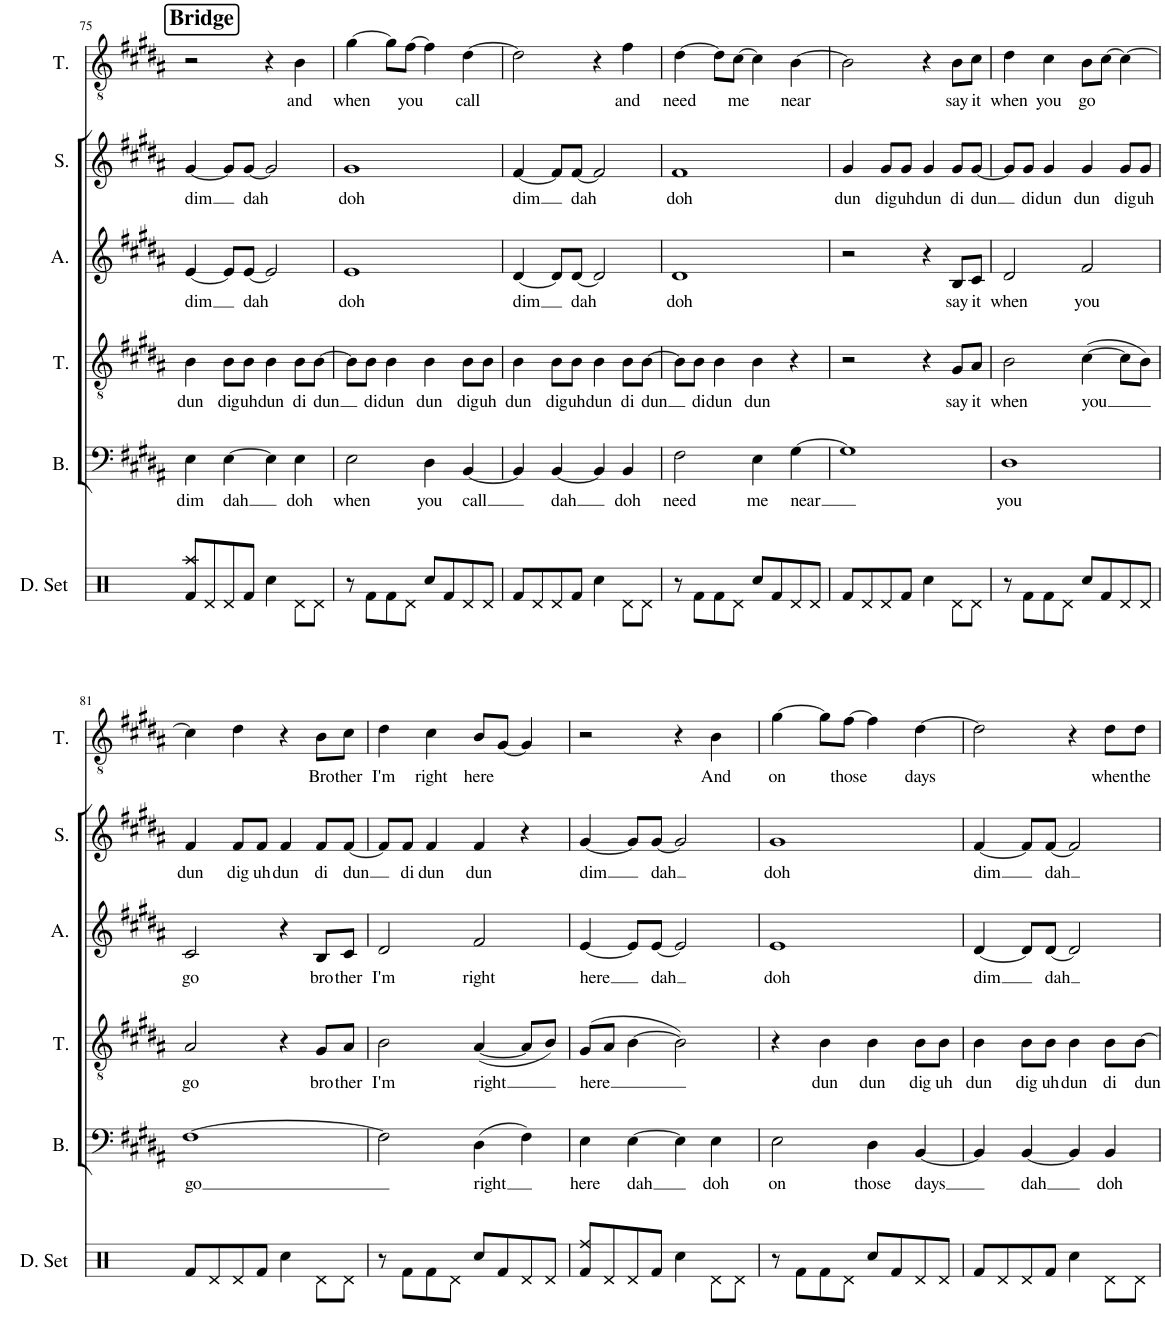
**kern	**text	**kern	**text	**kern	**text	**kern	**text	**kern	**text
*part5	*part5	*part4	*part4	*part3	*part3	*part2	*part2	*part1	*part1
*staff5	*staff5	*staff4	*staff4	*staff3	*staff3	*staff2	*staff2	*staff1	*staff1
*I"Bass	*	*I"Tenor	*	*I"Alto	*	*I"Soprano	*	*I"Solo	*
*I'B.	*	*I'T.	*	*I'A.	*	*I'S.	*	*	*
!!LO:PB:g=z
*clefF4	*	*clefGv2	*	*clefG2	*	*clefG2	*	*clefGv2	*
*k[f#c#g#d#a#]	*	*k[f#c#g#d#a#]	*	*k[f#c#g#d#a#]	*	*k[f#c#g#d#a#]	*	*k[f#c#g#d#a#]	*
*M2/2	*	*M2/2	*	*M2/2	*	*M2/2	*	*M2/2	*
!!LO:REH:place=s1:a:B:cj:fs=14:t=Bridge
=75	=75	=75	=75	=75	=75	=75	=75	=75	=75
!	!LO:LY:b	!	!LO:LY:b	!	!LO:LY:b	!	!LO:LY:b	!	!
4E\	dim	4B\	dun	[4e/	dim	[4g#/	dim	2r	.
!	!LO:LY:b	!	!LO:LY:b	!	!	!	!	!	!
[4E\	dah	8B\L	dig	8e/L]	.	8g#/L]	.	.	.
!	!	!	!LO:LY:b	!	!LO:LY:b	!	!LO:LY:b	!	!
.	.	8B\J	uh	[8e/J	dah	[8g#/J	dah	.	.
!	!	!	!LO:LY:b	!	!	!	!	!	!
4E\]	.	4B\	dun	2e/]	.	2g#/]	.	4r	.
!	!LO:LY:b	!	!LO:LY:b	!	!	!	!	!	!LO:LY:b
4E\	doh	8B\L	di	.	.	.	.	4B\	and
!	!	!	!LO:LY:b	!	!	!	!	!	!
.	.	[8B\J	dun	.	.	.	.	.	.
=76	=76	=76	=76	=76	=76	=76	=76	=76	=76
!	!LO:LY:b	!	!	!	!LO:LY:b	!	!LO:LY:b	!	!LO:LY:b
2E\	when	8B\L]	.	1e	doh	1g#	doh	[4g#\	when
!	!	!	!LO:LY:b	!	!	!	!	!	!
.	.	8B\J	di	.	.	.	.	.	.
!	!	!	!LO:LY:b	!	!	!	!	!	!
.	.	4B\	dun	.	.	.	.	8g#\L]	.
!	!	!	!	!	!	!	!	!	!LO:LY:b
.	.	.	.	.	.	.	.	[8f#\J	you
!	!LO:LY:b	!	!LO:LY:b	!	!	!	!	!	!
4D#\	you	4B\	dun	.	.	.	.	4f#\]	.
!	!LO:LY:b	!	!LO:LY:b	!	!	!	!	!	!LO:LY:b
[4BB/	call	8B\L	dig	.	.	.	.	[4d#\	call
!	!	!	!LO:LY:b	!	!	!	!	!	!
.	.	8B\J	uh	.	.	.	.	.	.
=77	=77	=77	=77	=77	=77	=77	=77	=77	=77
!	!	!	!LO:LY:b	!	!LO:LY:b	!	!LO:LY:b	!	!
4BB/]	.	4B\	dun	[4d#/	dim	[4f#/	dim	2d#\]	.
!	!LO:LY:b	!	!LO:LY:b	!	!	!	!	!	!
[4BB/	dah	8B\L	dig	8d#/L]	.	8f#/L]	.	.	.
!	!	!	!LO:LY:b	!	!LO:LY:b	!	!LO:LY:b	!	!
.	.	8B\J	uh	[8d#/J	dah	[8f#/J	dah	.	.
!	!	!	!LO:LY:b	!	!	!	!	!	!
4BB/]	.	4B\	dun	2d#/]	.	2f#/]	.	4r	.
!	!LO:LY:b	!	!LO:LY:b	!	!	!	!	!	!LO:LY:b
4BB/	doh	8B\L	di	.	.	.	.	4f#\	and
!	!	!	!LO:LY:b	!	!	!	!	!	!
.	.	[8B\J	dun	.	.	.	.	.	.
=78	=78	=78	=78	=78	=78	=78	=78	=78	=78
!	!LO:LY:b	!	!	!	!LO:LY:b	!	!LO:LY:b	!	!LO:LY:b
2F#\	need	8B\L]	.	1d#	doh	1f#	doh	[4d#\	need
!	!	!	!LO:LY:b	!	!	!	!	!	!
.	.	8B\J	di	.	.	.	.	.	.
!	!	!	!LO:LY:b	!	!	!	!	!	!
.	.	4B\	dun	.	.	.	.	8d#\L]	.
!	!	!	!	!	!	!	!	!	!LO:LY:b
.	.	.	.	.	.	.	.	[8c#\J	me
!	!LO:LY:b	!	!LO:LY:b	!	!	!	!	!	!
4E\	me	4B\	dun	.	.	.	.	4c#\]	.
!	!LO:LY:b	!	!	!	!	!	!	!	!LO:LY:b
[4G#\	near	4r	.	.	.	.	.	[4B\	near
=79	=79	=79	=79	=79	=79	=79	=79	=79	=79
!	!	!	!	!	!	!	!LO:LY:b	!	!
1G#]	.	2r	.	2r	.	4g#/	dun	2B\]	.
!	!	!	!	!	!	!	!LO:LY:b	!	!
.	.	.	.	.	.	8g#/L	dig	.	.
!	!	!	!	!	!	!	!LO:LY:b	!	!
.	.	.	.	.	.	8g#/J	uh	.	.
!	!	!	!	!	!	!	!LO:LY:b	!	!
.	.	4r	.	4r	.	4g#/	dun	4r	.
!	!	!	!LO:LY:b	!	!LO:LY:b	!	!LO:LY:b	!	!LO:LY:b
.	.	8G#/L	say	8B/L	say	8g#/L	di	8B\L	say
!	!	!	!LO:LY:b	!	!LO:LY:b	!	!LO:LY:b	!	!LO:LY:b
.	.	8A#/J	it	8c#/J	it	[8g#/J	dun	8c#\J	it
=80	=80	=80	=80	=80	=80	=80	=80	=80	=80
!	!LO:LY:b	!	!LO:LY:b	!	!LO:LY:b	!	!	!	!LO:LY:b
1D#	you	2B\	when	2d#/	when	8g#/L]	.	4d#\	when
!	!	!	!	!	!	!	!LO:LY:b	!	!
.	.	.	.	.	.	8g#/J	di	.	.
!	!	!	!	!	!	!	!LO:LY:b	!	!LO:LY:b
.	.	.	.	.	.	4g#/	dun	4c#\	you
!	!	!	!LO:LY:b	!	!LO:LY:b	!	!LO:LY:b	!	!LO:LY:b
.	.	([4c#\	you	2f#/	you	4g#/	dun	8B\L	go
.	.	.	.	.	.	.	.	[8c#\J	.
!	!	!	!	!	!	!	!LO:LY:b	!	!
.	.	8c#\L]	.	.	.	8g#/L	dig	4c#\_	.
!	!	!	!	!	!	!	!LO:LY:b	!	!
.	.	8B\J)	.	.	.	8g#/J	uh	.	.
!!LO:LB:g=z
=81	=81	=81	=81	=81	=81	=81	=81	=81	=81
!	!LO:LY:b	!	!LO:LY:b	!	!LO:LY:b	!	!LO:LY:b	!	!
[1F#	go	2A#/	go	2c#/	go	4f#/	dun	4c#\]	.
!	!	!	!	!	!	!	!LO:LY:b	!	!
.	.	.	.	.	.	8f#/L	dig	4d#\	.
!	!	!	!	!	!	!	!LO:LY:b	!	!
.	.	.	.	.	.	8f#/J	uh	.	.
!	!	!	!	!	!	!	!LO:LY:b	!	!
.	.	4r	.	4r	.	4f#/	dun	4r	.
!	!	!	!LO:LY:b	!	!LO:LY:b	!	!LO:LY:b	!	!LO:LY:b
.	.	8G#/L	bro	8B/L	bro	8f#/L	di	8B\L	Bro
!	!	!	!LO:LY:b	!	!LO:LY:b	!	!LO:LY:b	!	!LO:LY:b
.	.	8A#/J	ther	8c#/J	ther	[8f#/J	dun	8c#\J	ther
=82	=82	=82	=82	=82	=82	=82	=82	=82	=82
!	!	!	!LO:LY:b	!	!LO:LY:b	!	!	!	!LO:LY:b
2F#\]	.	2B\	I'm	2d#/	I'm	8f#/L]	.	4d#\	I'm
!	!	!	!	!	!	!	!LO:LY:b	!	!
.	.	.	.	.	.	8f#/J	di	.	.
!	!	!	!	!	!	!	!LO:LY:b	!	!LO:LY:b
.	.	.	.	.	.	4f#/	dun	4c#\	right
!	!LO:LY:b	!	!LO:LY:b	!	!LO:LY:b	!	!LO:LY:b	!	!LO:LY:b
(4D#\	right	([4A#/	right	2f#/	right	4f#/	dun	8B/L	here
.	.	.	.	.	.	.	.	[8G#/J	.
4F#\)	.	8A#/L]	.	.	.	4r	.	4G#/]	.
.	.	8B/J)	.	.	.	.	.	.	.
=83	=83	=83	=83	=83	=83	=83	=83	=83	=83
!	!LO:LY:b	!	!LO:LY:b	!	!LO:LY:b	!	!LO:LY:b	!	!
4E\	here	(8G#/L	here	[4e/	here	[4g#/	dim	2r	.
.	.	8A#/J	.	.	.	.	.	.	.
!	!LO:LY:b	!	!	!	!	!	!	!	!
[4E\	dah	[4B\	.	8e/L]	.	8g#/L]	.	.	.
!	!	!	!	!	!LO:LY:b	!	!LO:LY:b	!	!
.	.	.	.	[8e/J	dah	[8g#/J	dah	.	.
4E\]	.	2B\])	.	2e/]	.	2g#/]	.	4r	.
!	!LO:LY:b	!	!	!	!	!	!	!	!LO:LY:b
4E\	doh	.	.	.	.	.	.	4B\	And
=84	=84	=84	=84	=84	=84	=84	=84	=84	=84
!	!LO:LY:b	!	!	!	!LO:LY:b	!	!LO:LY:b	!	!LO:LY:b
2E\	on	4r	.	1e	doh	1g#	doh	[4g#\	on
!	!	!	!LO:LY:b	!	!	!	!	!	!
.	.	4B\	dun	.	.	.	.	8g#\L]	.
!	!	!	!	!	!	!	!	!	!LO:LY:b
.	.	.	.	.	.	.	.	[8f#\J	those
!	!LO:LY:b	!	!LO:LY:b	!	!	!	!	!	!
4D#\	those	4B\	dun	.	.	.	.	4f#\]	.
!	!LO:LY:b	!	!LO:LY:b	!	!	!	!	!	!LO:LY:b
[4BB/	days	8B\L	dig	.	.	.	.	[4d#\	days
!	!	!	!LO:LY:b	!	!	!	!	!	!
.	.	8B\J	uh	.	.	.	.	.	.
=85	=85	=85	=85	=85	=85	=85	=85	=85	=85
!	!	!	!LO:LY:b	!	!LO:LY:b	!	!LO:LY:b	!	!
4BB/]	.	4B\	dun	[4d#/	dim	[4f#/	dim	2d#\]	.
!	!LO:LY:b	!	!LO:LY:b	!	!	!	!	!	!
[4BB/	dah	8B\L	dig	8d#/L]	.	8f#/L]	.	.	.
!	!	!	!LO:LY:b	!	!LO:LY:b	!	!LO:LY:b	!	!
.	.	8B\J	uh	[8d#/J	dah	[8f#/J	dah	.	.
!	!	!	!LO:LY:b	!	!	!	!	!	!
4BB/]	.	4B\	dun	2d#/]	.	2f#/]	.	4r	.
!	!LO:LY:b	!	!LO:LY:b	!	!	!	!	!	!LO:LY:b
4BB/	doh	8B\L	di	.	.	.	.	8d#\L	when
!	!	!	!LO:LY:b	!	!	!	!	!	!LO:LY:b
.	.	[8B\J	dun	.	.	.	.	8d#\J	the
=	=	=	=	=	=	=	=	=	=
*-	*-	*-	*-	*-	*-	*-	*-	*-	*-
